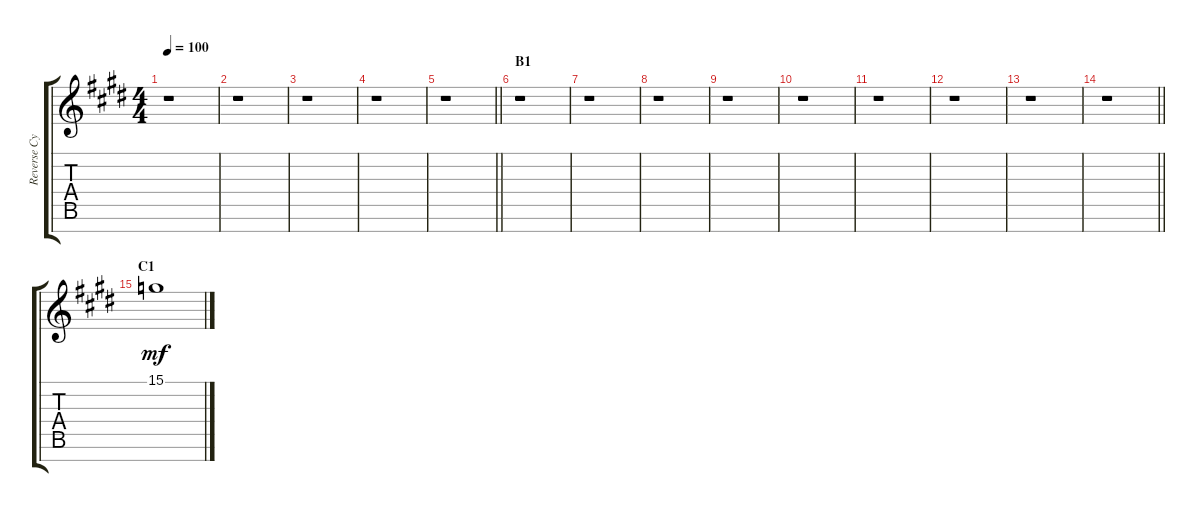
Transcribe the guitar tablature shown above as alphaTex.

\track ("Reverse Cymbal" "Reverse Cy") {instrument applause}
\staff {score tabs}
\tuning (E4 B3 G3 D3 A2 E2 B1) {hide}
\ts (4 4)
\tempo 100
\clef g2
\ks e
r.1{dy mf} |
r.1 |
r.1 |
r.1 |
\barLineRight lightlight
r.1 |
\section ("" "B1")
r.1 |
r.1 |
r.1 |
r.1 |
r.1 |
r.1 |
r.1 |
r.1 |
\barLineRight lightlight
r.1 |
\section ("" "C1")
15.1.1{volume 7 instrument applause}
